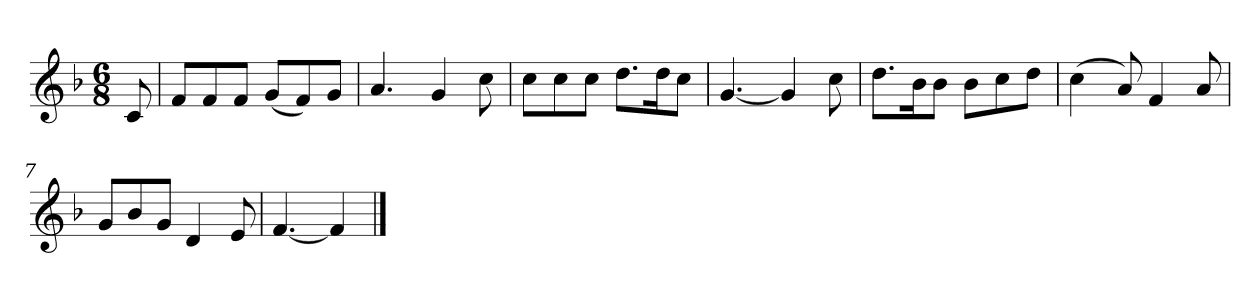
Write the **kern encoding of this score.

**kern
*part1
*staff1
*k[b-]
*M6/8
*MM120
=
8c
=1
8fL
8f
8fJ
(8gL
8f)
8gJ
=2
4.a
4g
8cc
=3
8ccL
8cc
8ccJ
8.ddL
16ddK
8ccJ
=4
[4.g
4g]
8cc
=5
8.ddL
16b-K
8b-J
8b-L
8cc
8ddJ
=6
(4cc
8a)
4f
8a
=7
8gL
8b-
8gJ
4d
8e
=8
[4.f
4f]
==
*-
